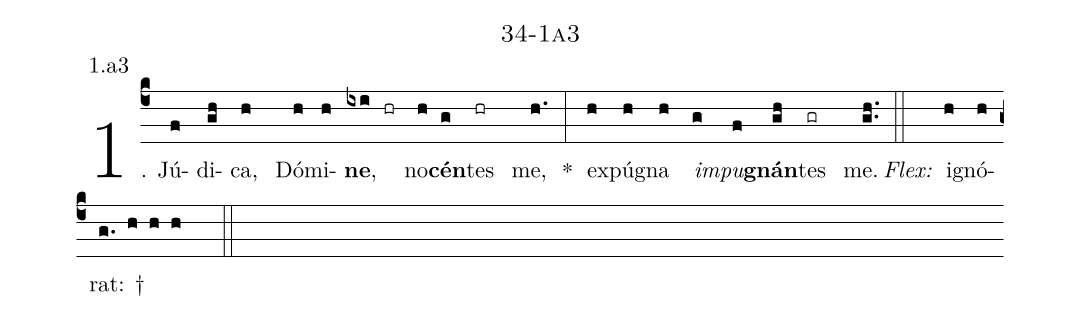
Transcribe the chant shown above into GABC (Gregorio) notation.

name: 34-1a3;
annotation: 1.a3;
%%
(c4)1. Jú(f)di(gh)ca,(h) Dó(h)mi(h)<b>ne</b>,(ixi hr) no(h)<b>cén</b>(g)tes(hr) me,(h.) *(:) ex(h)pú(h)gna(h) <i>im</i>(g)<i>pu</i>(f)<b>gnán</b>(gh)tes(gr) me.(gh..) (::)
<i>Flex:</i>()  i(h)gnó(h)rat: †(g. h h h  ::)
